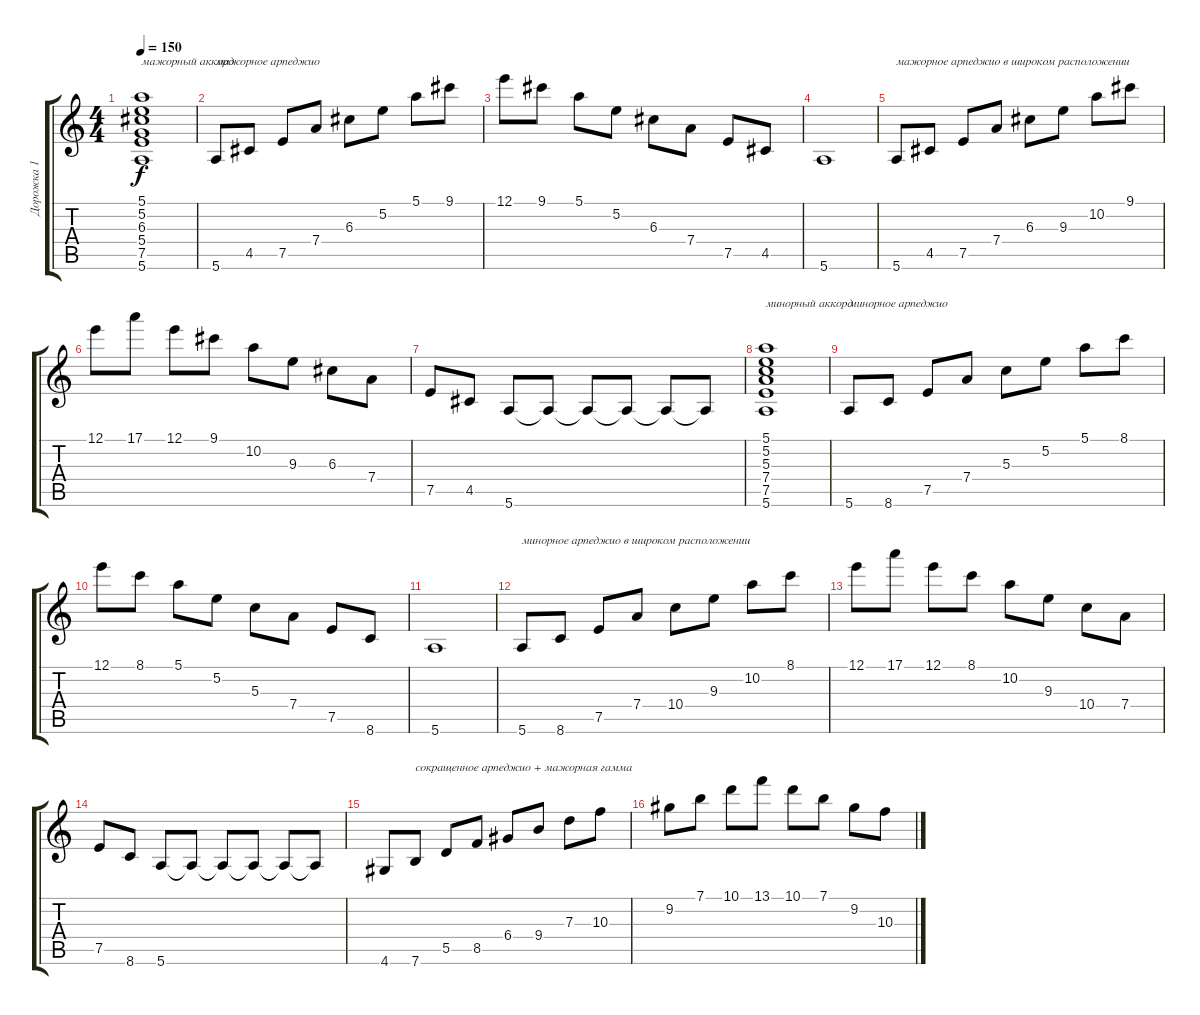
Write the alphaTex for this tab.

\track ("Дорожка 1" "Дорожка 1") {instrument electricguitarjazz}
\staff {score tabs}
\tuning (E4 B3 G3 D3 A2 E2) {hide}
\ts (4 4)
\tempo 150
\clef g2
\ks c
(5.1 5.2 6.3 5.4 7.5 5.6).1{txt "мажорный аккорд" dy f instrument electricguitarjazz} |
5.6.8{txt "мажорное арпеджио"} 4.5.8 7.5.8 7.4.8 6.3.8 5.2.8 5.1.8 9.1.8 |
12.1.8 9.1.8 5.1.8 5.2.8 6.3.8 7.4.8 7.5.8 4.5.8 |
5.6.1 |
5.6.8{txt "мажорное арпеджио в широком расположении"} 4.5.8 7.5.8 7.4.8 6.3.8 9.3.8 10.2.8 9.1.8 |
12.1.8 17.1.8 12.1.8 9.1.8 10.2.8 9.3.8 6.3.8 7.4.8 |
7.5.8 4.5.8 5.6.8 5.6{t}.8 5.6{t}.8 5.6{t}.8 5.6{t}.8 5.6{t}.8 |
(5.1 5.2 5.3 7.4 7.5 5.6).1{txt "минорный аккорд"} |
5.6.8{txt "минорное арпеджио"} 8.6.8 7.5.8 7.4.8 5.3.8 5.2.8 5.1.8 8.1.8 |
12.1.8 8.1.8 5.1.8 5.2.8 5.3.8 7.4.8 7.5.8 8.6.8 |
5.6.1 |
5.6.8{txt "минорное арпеджио в широком расположении"} 8.6.8 7.5.8 7.4.8 10.4.8 9.3.8 10.2.8 8.1.8 |
12.1.8 17.1.8 12.1.8 8.1.8 10.2.8 9.3.8 10.4.8 7.4.8 |
7.5.8 8.6.8 5.6.8 5.6{t}.8 5.6{t}.8 5.6{t}.8 5.6{t}.8 5.6{t}.8 |
4.6.8 7.6.8{txt "сокращенное арпеджио + мажорная гамма"} 5.5.8 8.5.8 6.4.8 9.4.8 7.3.8 10.3.8 |
9.2.8 7.1.8 10.1.8 13.1.8 10.1.8 7.1.8 9.2.8 10.3.8
